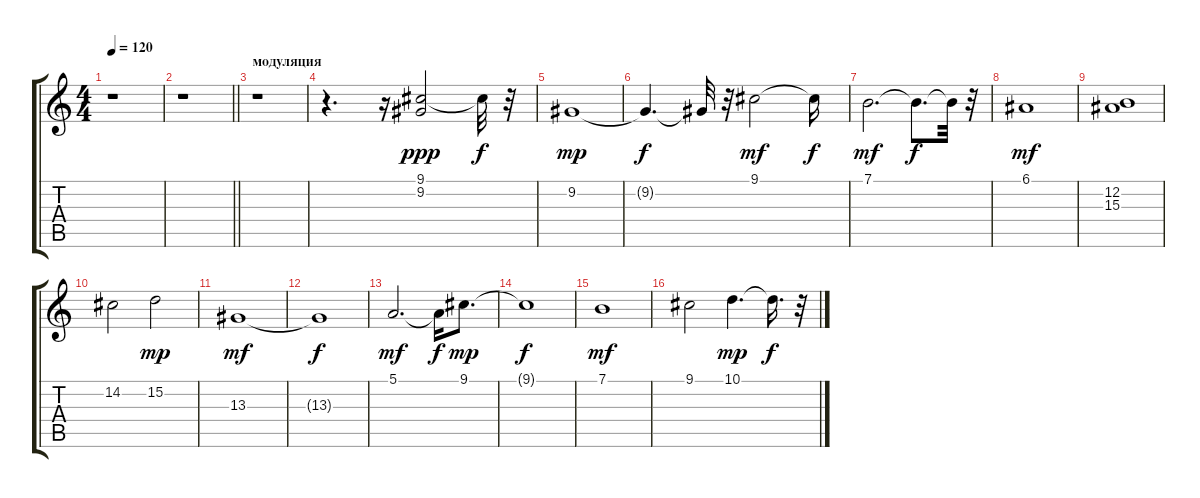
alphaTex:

\track "" {instrument tremolostrings}
\staff {score tabs}
\tuning (E4 B3 G3 D3 A2 E2) {hide}
\ts (4 4)
\tempo 120
\clef g2
\ks c
r.1{dy f} |
\barLineRight lightlight
r.1 |
\section ("" "модуляция")
r.1 |
r.4{d} r.16 (9.1 9.2).2{dy ppp} 9.1{t}.32{dy f} r.32 |
9.2.1{dy mp} |
9.2{t}.4{d dy f} 9.2{t}.32 r.32 9.1.2{dy mf} 9.1{t}.16{dy f} |
7.1.2{d dy mf} 7.1{t}.8{d dy f} 7.1{t}.32 r.32 |
6.1.1{dy mf} |
(12.2 15.3).1 |
14.2.2 15.2.2{dy mp} |
13.3.1{dy mf} |
13.3{t}.1{dy f} |
5.1.2{d dy mf} 5.1{t}.16{dy f} 9.1.8{d dy mp} |
9.1{t}.1{dy f} |
7.1.1{dy mf} |
9.1.2 10.1.4{d dy mp} 10.1{t}.16{d dy f} r.32
